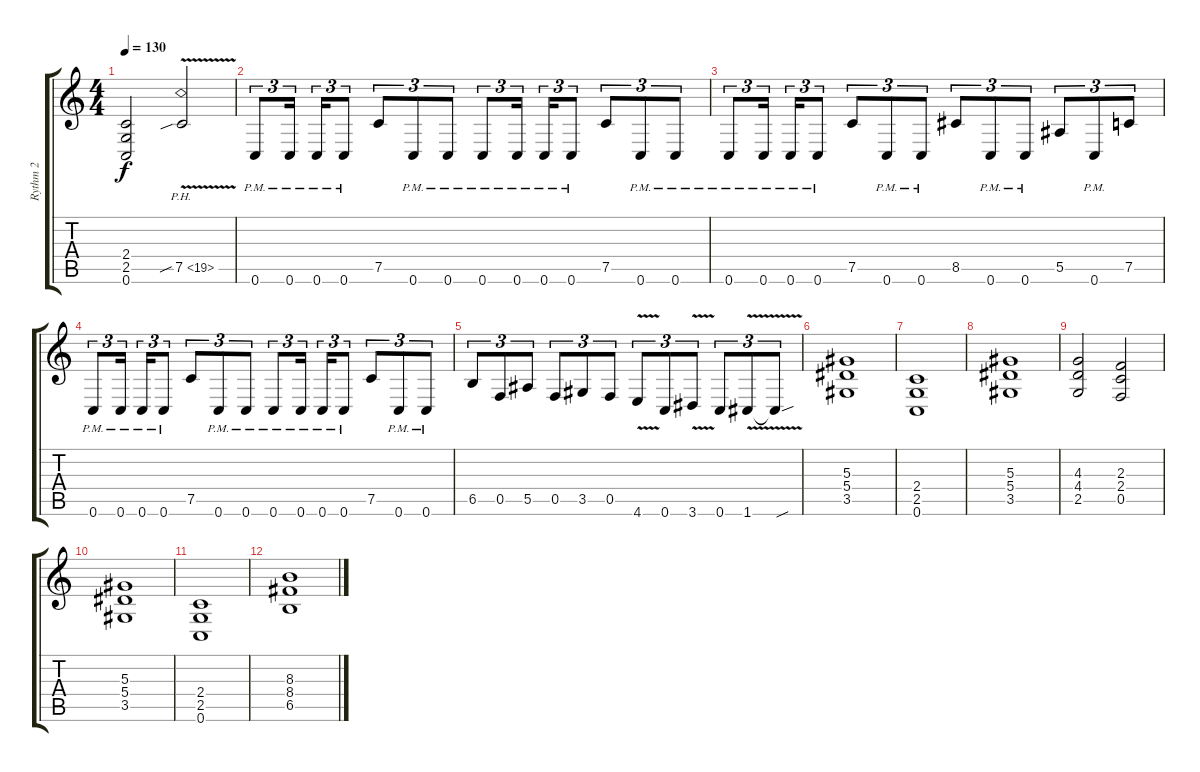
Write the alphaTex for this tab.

\track ("Rythm 2" "Rythm 2") {instrument distortionguitar}
\staff {score tabs}
\tuning (C4 G3 Eb3 Bb2 F2 C2) {hide}
\ts (4 4)
\tempo 130
\clef g2
\ks c
(2.4 2.5 0.6).2{dy f} 7.5{ph 12 v sib}.2 |
0.6{pm}.8{tu (3 2)} 0.6{pm}.16{tu (3 2) beam splitsecondary} 0.6{pm}.16{tu (3 2)} 0.6{pm}.8{tu (3 2)} 7.5.8{tu (3 2)} 0.6{pm}.8{tu (3 2)} 0.6{pm}.8{tu (3 2)} 0.6{pm}.8{tu (3 2)} 0.6{pm}.16{tu (3 2) beam splitsecondary} 0.6{pm}.16{tu (3 2)} 0.6{pm}.8{tu (3 2)} 7.5.8{tu (3 2)} 0.6{pm}.8{tu (3 2)} 0.6{pm}.8{tu (3 2)} |
0.6{pm}.8{tu (3 2)} 0.6{pm}.16{tu (3 2) beam splitsecondary} 0.6{pm}.16{tu (3 2)} 0.6{pm}.8{tu (3 2)} 7.5.8{tu (3 2)} 0.6{pm}.8{tu (3 2)} 0.6{pm}.8{tu (3 2)} 8.5.8{tu (3 2)} 0.6{pm}.8{tu (3 2)} 0.6{pm}.8{tu (3 2)} 5.5.8{tu (3 2)} 0.6{pm}.8{tu (3 2)} 7.5.8{tu (3 2)} |
0.6{pm}.8{tu (3 2)} 0.6{pm}.16{tu (3 2) beam splitsecondary} 0.6{pm}.16{tu (3 2)} 0.6{pm}.8{tu (3 2)} 7.5.8{tu (3 2)} 0.6{pm}.8{tu (3 2)} 0.6{pm}.8{tu (3 2)} 0.6{pm}.8{tu (3 2)} 0.6{pm}.16{tu (3 2) beam splitsecondary} 0.6{pm}.16{tu (3 2)} 0.6{pm}.8{tu (3 2)} 7.5.8{tu (3 2)} 0.6{pm}.8{tu (3 2)} 0.6{pm}.8{tu (3 2)} |
6.5.8{tu (3 2)} 0.5.8{tu (3 2)} 5.5.8{tu (3 2)} 0.5.8{tu (3 2)} 3.5.8{tu (3 2)} 0.5.8{tu (3 2)} 4.6{v}.8{tu (3 2)} 0.6.8{tu (3 2)} 3.6{v}.8{tu (3 2)} 0.6.8{tu (3 2)} 1.6{v}.8{tu (3 2)} 1.6{sou t}.8{tu (3 2)} |
(5.3 5.4 3.5).1 |
(2.4 2.5 0.6).1 |
(5.3 5.4 3.5).1 |
(4.3 4.4 2.5).2 (2.3 2.4 0.5).2 |
(5.3 5.4 3.5).1 |
(2.4 2.5 0.6).1 |
(8.3 8.4 6.5).1
